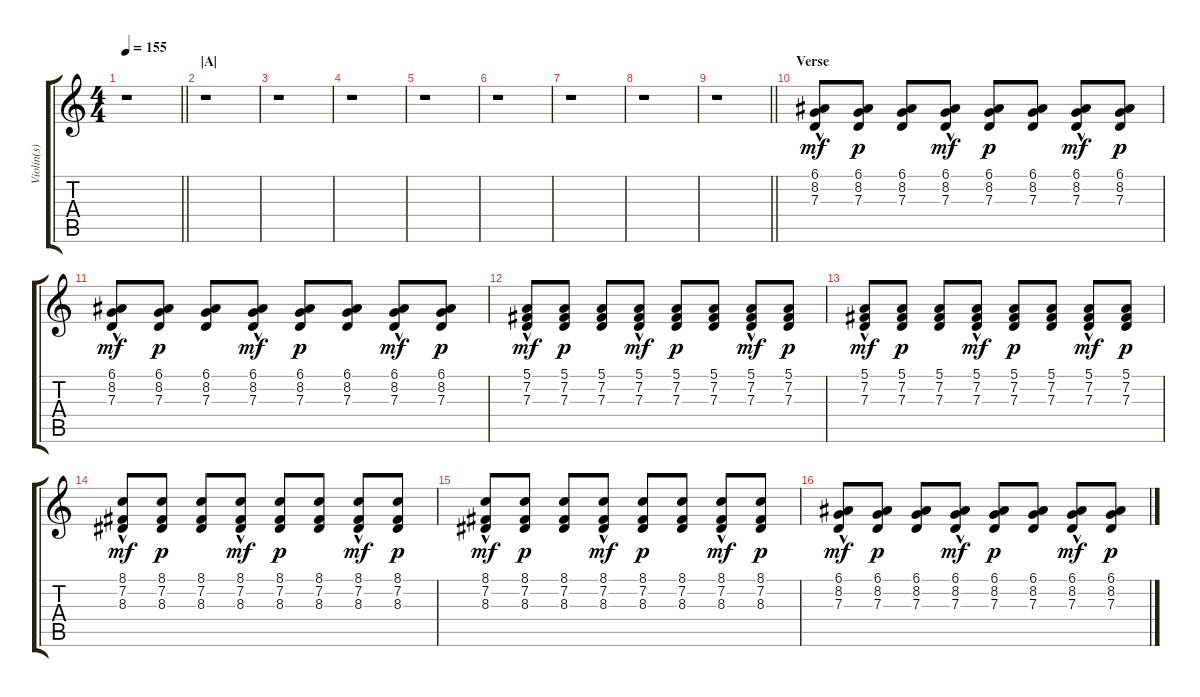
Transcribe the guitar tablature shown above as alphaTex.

\track ("Violin(s)" "Violin(s)") {instrument violin}
\staff {score tabs}
\tuning (E4 B3 G3 D3 A2 E2) {hide}
\ts (4 4)
\tempo 155
\clef g2
\barLineRight lightlight
\ks c
r.1{dy p} |
\section ("" "|A|")
r.1 |
r.1 |
r.1 |
r.1 |
r.1 |
r.1 |
r.1 |
\barLineRight lightlight
r.1 |
\section ("" "Verse")
(6.1{hac} 8.2{hac} 7.3{hac}).8{dy mf} (6.1 8.2 7.3).8{dy p} (6.1 8.2 7.3).8 (6.1{hac} 8.2{hac} 7.3{hac}).8{dy mf} (6.1 8.2 7.3).8{dy p} (6.1 8.2 7.3).8 (6.1{hac} 8.2{hac} 7.3{hac}).8{dy mf} (6.1 8.2 7.3).8{dy p} |
(6.1{hac} 8.2{hac} 7.3{hac}).8{dy mf} (6.1 8.2 7.3).8{dy p} (6.1 8.2 7.3).8 (6.1{hac} 8.2{hac} 7.3{hac}).8{dy mf} (6.1 8.2 7.3).8{dy p} (6.1 8.2 7.3).8 (6.1{hac} 8.2{hac} 7.3{hac}).8{dy mf} (6.1 8.2 7.3).8{dy p} |
(5.1{hac} 7.2{hac} 7.3{hac}).8{dy mf} (5.1 7.2 7.3).8{dy p} (5.1 7.2 7.3).8 (5.1{hac} 7.2{hac} 7.3{hac}).8{dy mf} (5.1 7.2 7.3).8{dy p} (5.1 7.2 7.3).8 (5.1{hac} 7.2{hac} 7.3{hac}).8{dy mf} (5.1 7.2 7.3).8{dy p} |
(5.1{hac} 7.2{hac} 7.3{hac}).8{dy mf} (5.1 7.2 7.3).8{dy p} (5.1 7.2 7.3).8 (5.1{hac} 7.2{hac} 7.3{hac}).8{dy mf} (5.1 7.2 7.3).8{dy p} (5.1 7.2 7.3).8 (5.1{hac} 7.2{hac} 7.3{hac}).8{dy mf} (5.1 7.2 7.3).8{dy p} |
(8.1{hac} 7.2{hac} 8.3{hac}).8{dy mf} (8.1 7.2 8.3).8{dy p} (8.1 7.2 8.3).8 (8.1{hac} 7.2{hac} 8.3{hac}).8{dy mf} (8.1 7.2 8.3).8{dy p} (8.1 7.2 8.3).8 (8.1{hac} 7.2{hac} 8.3{hac}).8{dy mf} (8.1 7.2 8.3).8{dy p} |
(8.1{hac} 7.2{hac} 8.3{hac}).8{dy mf} (8.1 7.2 8.3).8{dy p} (8.1 7.2 8.3).8 (8.1{hac} 7.2{hac} 8.3{hac}).8{dy mf} (8.1 7.2 8.3).8{dy p} (8.1 7.2 8.3).8 (8.1{hac} 7.2{hac} 8.3{hac}).8{dy mf} (8.1 7.2 8.3).8{dy p} |
(6.1{hac} 8.2{hac} 7.3{hac}).8{dy mf} (6.1 8.2 7.3).8{dy p} (6.1 8.2 7.3).8 (6.1{hac} 8.2{hac} 7.3{hac}).8{dy mf} (6.1 8.2 7.3).8{dy p} (6.1 8.2 7.3).8 (6.1{hac} 8.2{hac} 7.3{hac}).8{dy mf} (6.1 8.2 7.3).8{dy p}
